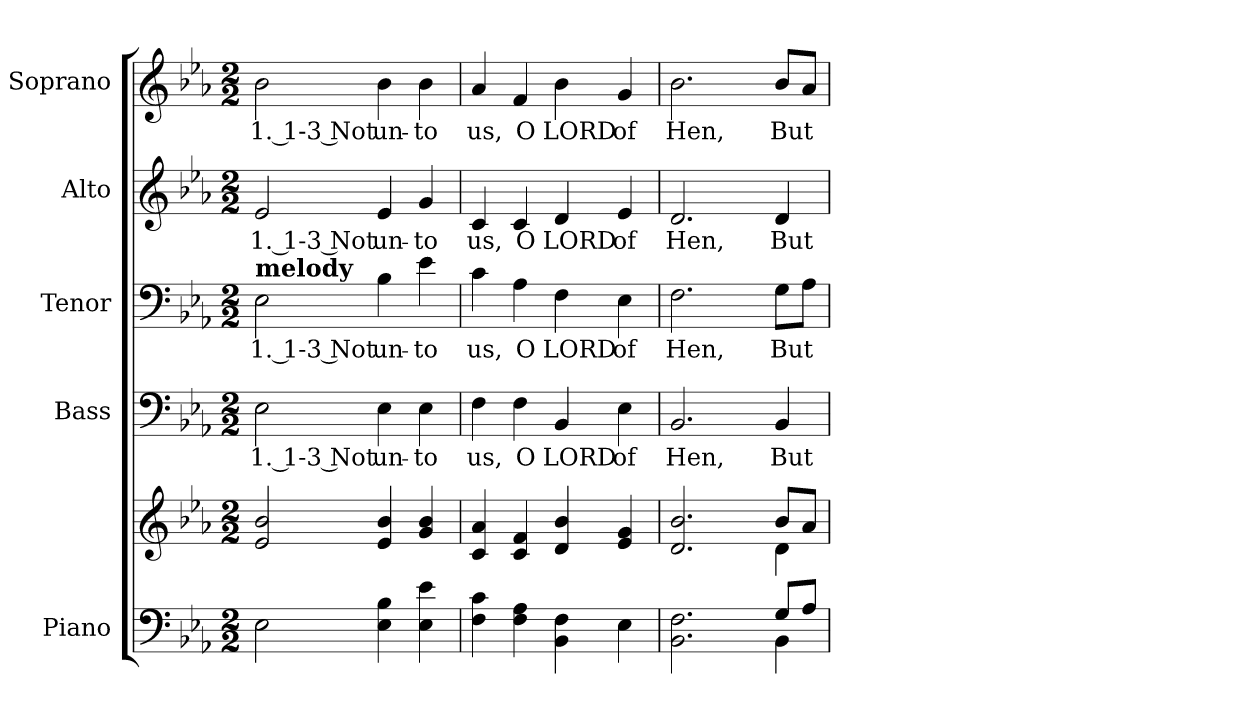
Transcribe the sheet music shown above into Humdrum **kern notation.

**kern	**kern	**kern	**text	**kern	**text	**kern	**text	**kern	**text
*part5	*part5	*part4	*part4	*part3	*part3	*part2	*part2	*part1	*part1
*staff6	*staff5	*staff4	*staff4	*staff3	*staff3	*staff2	*staff2	*staff1	*staff1
*I"Piano	*	*I"Bass	*	*I"Tenor	*	*I"Alto	*	*I"Soprano	*
*I'Pno.	*	*I'B.	*	*I'T.	*	*I'A.	*	*I'S.	*
!!LO:PB:g=z
*clefF4	*clefG2	*clefF4	*	*clefF4	*	*clefG2	*	*clefG2	*
*k[b-e-a-]	*k[b-e-a-]	*k[b-e-a-]	*	*k[b-e-a-]	*	*k[b-e-a-]	*	*k[b-e-a-]	*
*E-:	*E-:	*E-:	*	*E-:	*	*E-:	*	*E-:	*
*M2/2	*M2/2	*M2/2	*	*M2/2	*	*M2/2	*	*M2/2	*
*MM150	*MM150	*MM150	*	*MM150	*	*MM150	*	*MM150	*
=1	=1	=1	=1	=1	=1	=1	=1	=1	=1
!	!	!	!LO:LY:b:color=#000000	!	!	!	!	!	!
!	!	!	!	!	!LO:LY:b:color=#000000	!	!	!	!
!	!	!	!	!	!	!	!LO:LY:b:color=#000000	!	!
!	!	!	!	!LO:TX:a:B:t=melody	!	!	!	!	!
!	!	!	!	!	!	!	!	!	!LO:LY:b:color=#000000
2E-i\	2e-i/ 2b-i	2E-i\	1. 1-3 Not	2E-i\	1. 1-3 Not	2e-i/	1. 1-3 Not	2b-i\	1. 1-3 Not
!	!	!	!LO:LY:b:color=#000000	!	!	!	!	!	!
!	!	!	!	!	!LO:LY:b:color=#000000	!	!	!	!
!	!	!	!	!	!	!	!LO:LY:b:color=#000000	!	!
!	!	!	!	!	!	!	!	!	!LO:LY:b:color=#000000
4E-i\ 4B-i	4e-i/ 4b-i	4E-i\	un-	4B-i\	un-	4e-i/	un-	4b-i\	un-
!	!	!	!LO:LY:b:color=#000000	!	!	!	!	!	!
!	!	!	!	!	!LO:LY:b:color=#000000	!	!	!	!
!	!	!	!	!	!	!	!LO:LY:b:color=#000000	!	!
!	!	!	!	!	!	!	!	!	!LO:LY:b:color=#000000
4E-i\ 4e-i	4gi/ 4b-i	4E-i\	-to	4e-i\	-to	4gi/	-to	4b-i\	-to
=2	=2	=2	=2	=2	=2	=2	=2	=2	=2
!	!	!	!LO:LY:b:color=#000000	!	!	!	!	!	!
!	!	!	!	!	!LO:LY:b:color=#000000	!	!	!	!
!	!	!	!	!	!	!	!LO:LY:b:color=#000000	!	!
!	!	!	!	!	!	!	!	!	!LO:LY:b:color=#000000
4Fi\ 4ci	4ci/ 4a-i	4Fi\	us,	4ci\	us,	4ci/	us,	4a-i/	us,
!	!	!	!LO:LY:b:color=#000000	!	!	!	!	!	!
!	!	!	!	!	!LO:LY:b:color=#000000	!	!	!	!
!	!	!	!	!	!	!	!LO:LY:b:color=#000000	!	!
!	!	!	!	!	!	!	!	!	!LO:LY:b:color=#000000
4Fi\ 4A-i	4ci/ 4fi	4Fi\	O	4A-i\	O	4ci/	O	4fi/	O
!	!	!	!LO:LY:b:color=#000000	!	!	!	!	!	!
!	!	!	!	!	!LO:LY:b:color=#000000	!	!	!	!
!	!	!	!	!	!	!	!LO:LY:b:color=#000000	!	!
!	!	!	!	!	!	!	!	!	!LO:LY:b:color=#000000
4BB-i\ 4Fi	4di/ 4b-i	4BB-i/	LORD	4Fi\	LORD	4di/	LORD	4b-i\	LORD
!	!	!	!LO:LY:b:color=#000000	!	!	!	!	!	!
!	!	!	!	!	!LO:LY:b:color=#000000	!	!	!	!
!	!	!	!	!	!	!	!LO:LY:b:color=#000000	!	!
!	!	!	!	!	!	!	!	!	!LO:LY:b:color=#000000
4E-i\	4e-i/ 4gi	4E-i\	of	4E-i\	of	4e-i/	of	4gi/	of
=3	=3	=3	=3	=3	=3	=3	=3	=3	=3
*^	*^	*	*	*	*	*	*	*	*
!	!	!	!	!	!LO:LY:b:color=#000000	!	!	!	!	!	!
!	!	!	!	!	!	!	!LO:LY:b:color=#000000	!	!	!	!
!	!	!	!	!	!	!	!	!	!LO:LY:b:color=#000000	!	!
!	!	!	!	!	!	!	!	!	!	!	!LO:LY:b:color=#000000
2.BB-i\ 2.Fi	2ryy	2.di/ 2.b-i	2ryy	2.BB-i/	Hen,	2.Fi\	Hen,	2.di/	Hen,	2.b-i\	Hen,
.	4ryy	.	4ryy	.	.	.	.	.	.	.	.
!	!	!	!	!	!LO:LY:b:color=#000000	!	!	!	!	!	!
!	!	!	!	!	!	!	!LO:LY:b:color=#000000	!	!	!	!
!	!	!	!	!	!	!	!	!	!LO:LY:b:color=#000000	!	!
!	!	!	!	!	!	!	!	!	!	!	!LO:LY:b:color=#000000
8Gi/L	4BB-i\	8b-i/L	4di\	4BB-i/	But	8Gi\L	But	4di/	But	8b-i/L	But
8A-i/J	.	8a-i/J	.	.	.	8A-i\J	.	.	.	8a-i/J	.
*v	*v	*	*	*	*	*	*	*	*	*	*
*	*v	*v	*	*	*	*	*	*	*	*
=	=	=	=	=	=	=	=	=	=
*-	*-	*-	*-	*-	*-	*-	*-	*-	*-
